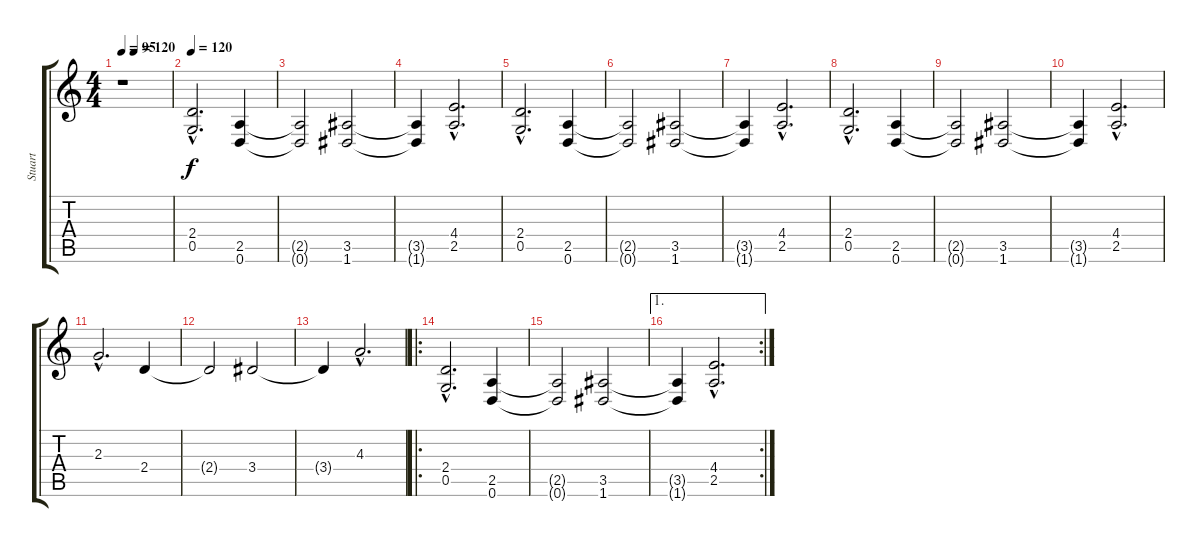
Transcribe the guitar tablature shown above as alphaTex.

\track ("Stuart" "Stuart") {instrument distortionguitar}
\staff {score tabs}
\tuning (D4 A3 F3 C3 G2 D2) {hide}
\ts (4 4)
\tempo 95
\tempo (120 0.25)
\clef g2
\ks c
r.1{dy f} |
\tempo 120
(2.4{hac} 0.5{hac}).2{d volume 10 balance 16 instrument overdrivenguitar} (2.5 0.6).4 |
(2.5{t} 0.6{t}).2 (3.5 1.6).2 |
(3.5{t} 1.6{t}).4 (4.4{hac} 2.5{hac}).2{d} |
(2.4{hac} 0.5{hac}).2{d volume 10 balance 16 instrument overdrivenguitar} (2.5 0.6).4 |
(2.5{t} 0.6{t}).2 (3.5 1.6).2 |
(3.5{t} 1.6{t}).4 (4.4{hac} 2.5{hac}).2{d} |
(2.4{hac} 0.5{hac}).2{d volume 10 balance 16 instrument overdrivenguitar} (2.5 0.6).4 |
(2.5{t} 0.6{t}).2 (3.5 1.6).2 |
(3.5{t} 1.6{t}).4 (4.4{hac} 2.5{hac}).2{d} |
2.3{hac}.2{d volume 10 balance 16 instrument overdrivenguitar} 2.4.4 |
2.4{t}.2 3.4.2 |
3.4{t}.4 4.3{hac}.2{d} |
\ro
(2.4{hac} 0.5{hac}).2{d volume 10 balance 16 instrument overdrivenguitar} (2.5 0.6).4 |
(2.5{t} 0.6{t}).2 (3.5 1.6).2 |
\ae 1
\rc 2
(3.5{t} 1.6{t}).4 (4.4{hac} 2.5{hac}).2{d}
